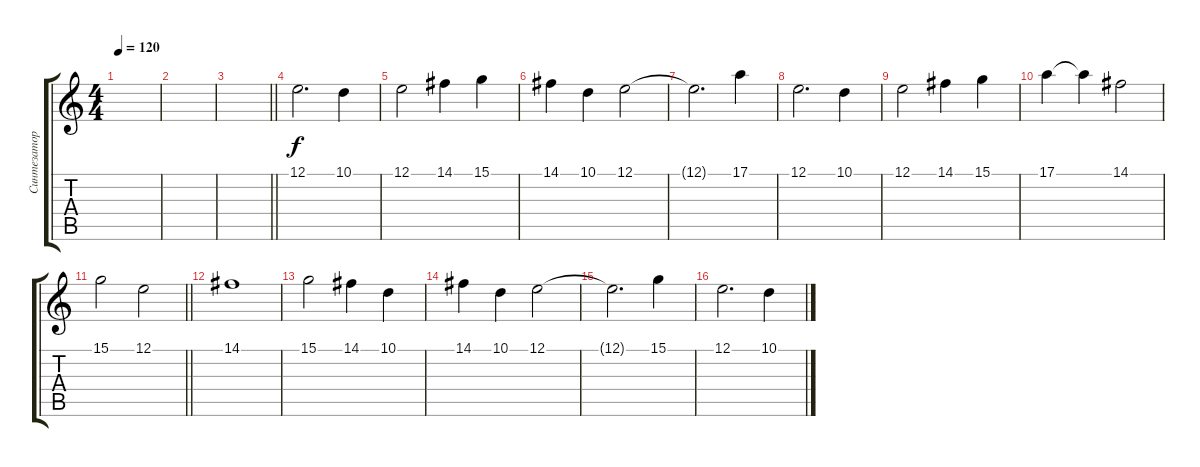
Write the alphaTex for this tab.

\track ("Синтезатор - флейта" "Синтезатор") {instrument panflute}
\staff {score tabs}
\tuning (E4 B3 G3 D3 A2 E2) {hide}
\ts (4 4)
\tempo 120
\clef g2
\ks c
|
|
\barLineRight lightlight
|
\section ("" "")
12.1.2{d} 10.1.4 |
12.1.2 14.1.4 15.1.4 |
14.1.4 10.1.4 12.1.2 |
12.1{t}.2{d} 17.1.4 |
12.1.2{d} 10.1.4 |
12.1.2 14.1.4 15.1.4 |
17.1.4 17.1{t}.4 14.1.2 |
\barLineRight lightlight
15.1.2 12.1.2 |
14.1.1 |
15.1.2 14.1.4 10.1.4 |
14.1.4 10.1.4 12.1.2 |
12.1{t}.2{d} 15.1.4 |
12.1.2{d} 10.1.4
